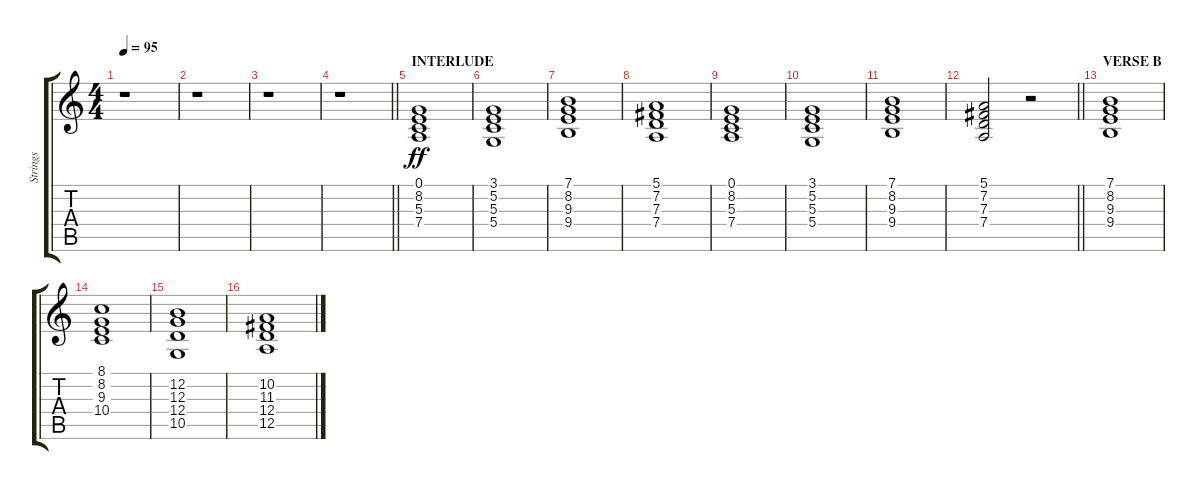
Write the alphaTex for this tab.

\track ("Strings" "Strings") {instrument synthstrings1}
\staff {score tabs}
\tuning (E4 B3 G3 D3 A2 E2) {hide}
\ts (4 4)
\tempo 95
\clef g2
\ks c
r.1{dy ff} |
r.1 |
r.1 |
\barLineRight lightlight
r.1 |
\section ("" "INTERLUDE")
(0.1 8.2 5.3 7.4).1 |
(3.1 5.2 5.3 5.4).1 |
(7.1 8.2 9.3 9.4).1 |
(5.1 7.2 7.3 7.4).1 |
(0.1 8.2 5.3 7.4).1 |
(3.1 5.2 5.3 5.4).1 |
(7.1 8.2 9.3 9.4).1 |
\barLineRight lightlight
(5.1 7.2 7.3 7.4).2 r.2 |
\section ("" "VERSE B")
(7.1 8.2 9.3 9.4).1 |
(8.1 8.2 9.3 10.4).1 |
(12.2 12.3 12.4 10.5).1 |
(10.2 11.3 12.4 12.5).1
